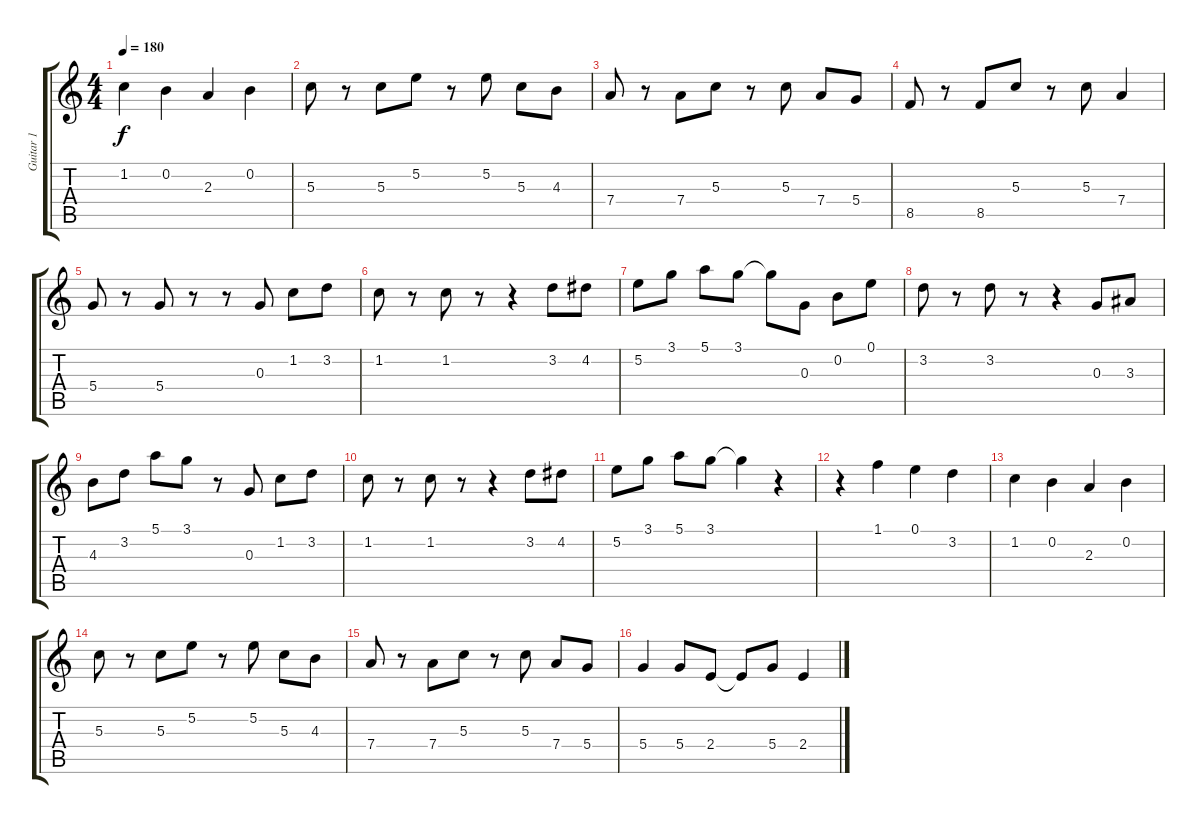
\track ("Guitar 1" "Guitar 1") {instrument electricguitarclean}
\staff {score tabs}
\tuning (E4 B3 G3 D3 A2 E2) {hide}
\ts (4 4)
\tempo 180
\clef g2
\ks c
1.2.4{dy f} 0.2.4 2.3.4 0.2.4 |
5.3.8 r.8 5.3.8 5.2.8 r.8 5.2.8 5.3.8 4.3.8 |
7.4.8 r.8 7.4.8 5.3.8 r.8 5.3.8 7.4.8 5.4.8 |
8.5.8 r.8 8.5.8 5.3.8 r.8 5.3.8 7.4.4 |
5.4.8 r.8 5.4.8 r.8 r.8 0.3.8 1.2.8 3.2.8 |
1.2.8 r.8 1.2.8 r.8 r.4 3.2.8 4.2.8 |
5.2.8 3.1.8 5.1.8 3.1.8 3.1{t}.8 0.3.8 0.2.8 0.1.8 |
3.2.8 r.8 3.2.8 r.8 r.4 0.3.8 3.3.8 |
4.3.8 3.2.8 5.1.8 3.1.8 r.8 0.3.8 1.2.8 3.2.8 |
1.2.8 r.8 1.2.8 r.8 r.4 3.2.8 4.2.8 |
5.2.8 3.1.8 5.1.8 3.1.8 3.1{t}.4 r.4 |
r.4 1.1.4 0.1.4 3.2.4 |
1.2.4 0.2.4 2.3.4 0.2.4 |
5.3.8 r.8 5.3.8 5.2.8 r.8 5.2.8 5.3.8 4.3.8 |
7.4.8 r.8 7.4.8 5.3.8 r.8 5.3.8 7.4.8 5.4.8 |
5.4.4 5.4.8 2.4.8 2.4{t}.8 5.4.8 2.4.4
